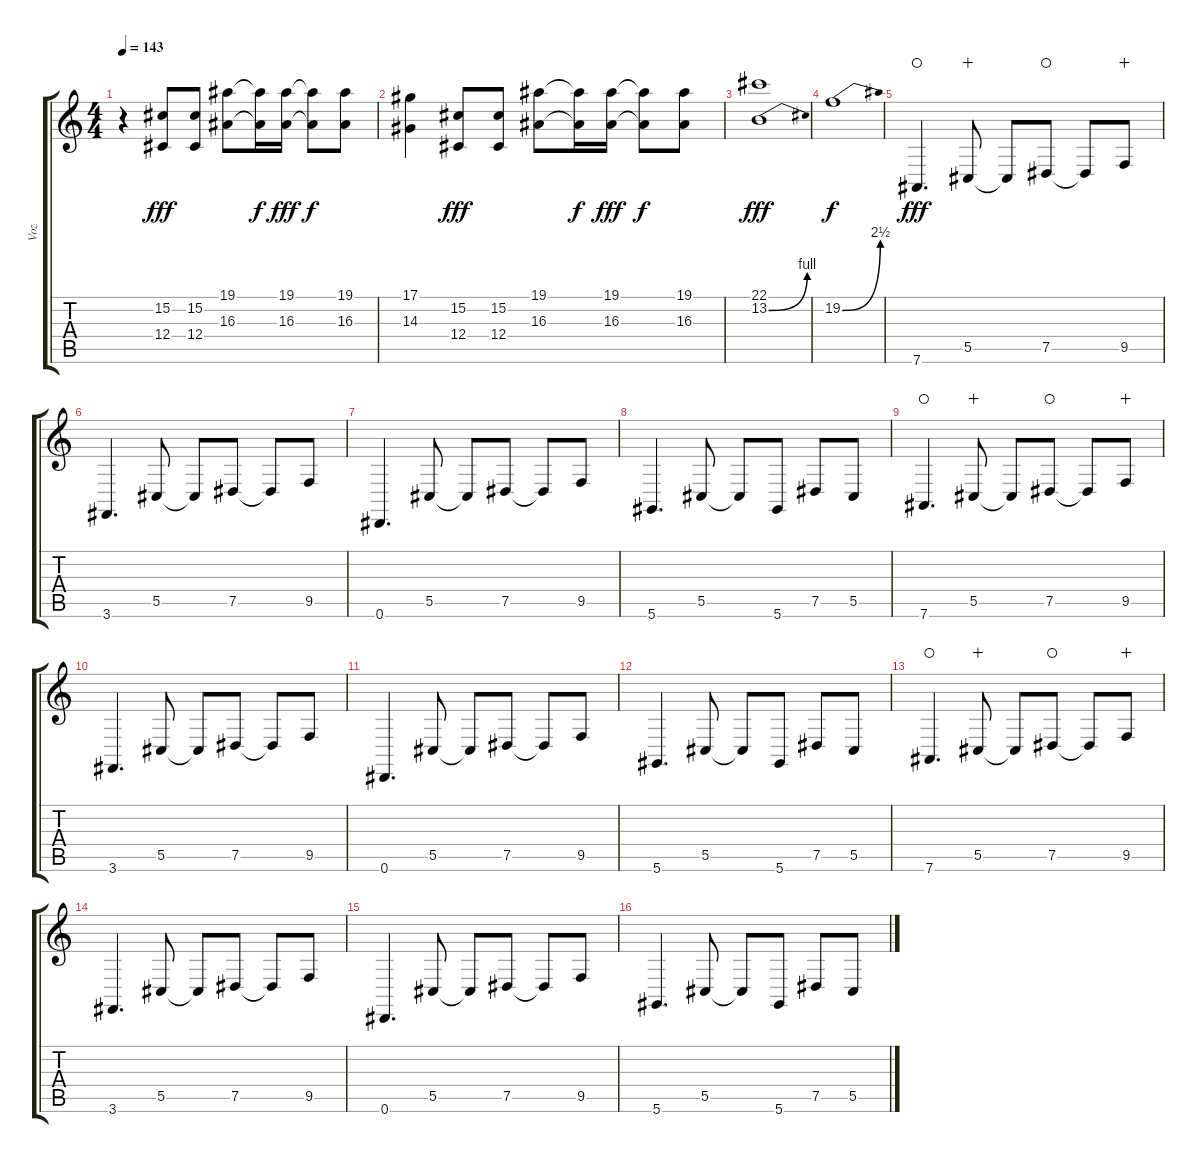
\track ("Voz" "Voz") {instrument baritonesax}
\staff {score tabs}
\tuning (Eb4 Bb3 Gb3 Db3 Ab2 Eb2) {hide}
\ts (4 4)
\tempo 143
\clef g2
\ks c
r.4{dy f instrument altosax} (15.2 12.4).8{dy fff} (15.2 12.4).8 (19.1 16.3).8 (19.1{t} 16.3{t}).16{dy f} (19.1 16.3).16{dy fff} (19.1{t} 16.3{t}).8{dy f} (19.1 16.3).8 |
(17.1 14.3).4 (15.2 12.4).8{dy fff} (15.2 12.4).8 (19.1 16.3).8 (19.1{t} 16.3{t}).16{dy f} (19.1 16.3).16{dy fff} (19.1{t} 16.3{t}).8{dy f} (19.1 16.3).8 |
(22.1 13.2{be (bend 0 0 60 4)}).1{dy fff} |
19.2{be (bend 0 0 60 10)}.1{dy f} |
7.6.4{d dy fff volume 16 instrument pad3polysynth waho} 5.5.8{wahc} 5.5{t}.8 7.5.8{waho} 7.5{t}.8 9.5.8{wahc} |
3.6.4{d} 5.5.8 5.5{t}.8 7.5.8 7.5{t}.8 9.5.8 |
0.6.4{d} 5.5.8 5.5{t}.8 7.5.8 7.5{t}.8 9.5.8 |
5.6.4{d} 5.5.8 5.5{t}.8 5.6.8 7.5.8 5.5.8 |
7.6.4{d volume 16 instrument pad3polysynth waho} 5.5.8{wahc} 5.5{t}.8 7.5.8{waho} 7.5{t}.8 9.5.8{wahc} |
3.6.4{d} 5.5.8 5.5{t}.8 7.5.8 7.5{t}.8 9.5.8 |
0.6.4{d} 5.5.8 5.5{t}.8 7.5.8 7.5{t}.8 9.5.8 |
5.6.4{d} 5.5.8 5.5{t}.8 5.6.8 7.5.8 5.5.8 |
7.6.4{d volume 16 instrument pad3polysynth waho} 5.5.8{wahc} 5.5{t}.8 7.5.8{waho} 7.5{t}.8 9.5.8{wahc} |
3.6.4{d} 5.5.8 5.5{t}.8 7.5.8 7.5{t}.8 9.5.8 |
0.6.4{d} 5.5.8 5.5{t}.8 7.5.8 7.5{t}.8 9.5.8 |
5.6.4{d} 5.5.8 5.5{t}.8 5.6.8 7.5.8 5.5.8
